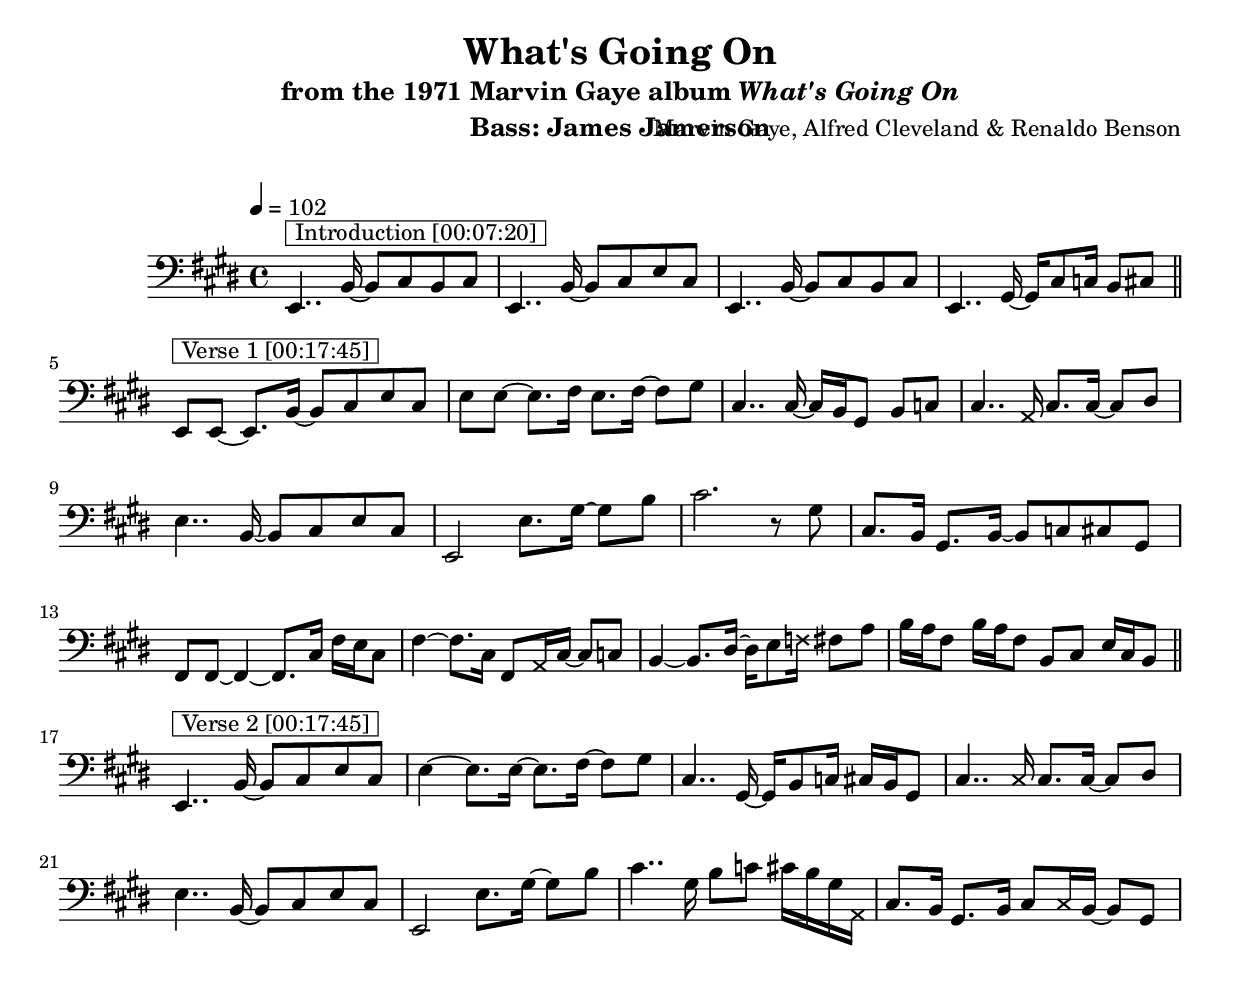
\version "2.20.0"
\language "english"

\include "../../layout.ly"

\paper {
  #(set-default-paper-size "letter")
  % #(systems-per-page = #10)
}

#(set-global-staff-size 20)

\header {
  title      = "What's Going On" 
  subtitle   = \markup { "from the 1971 Marvin Gaye album" \italic "What's Going On"} 
  composer   = "Marvin Gaye, Alfred Cleveland & Renaldo Benson"
  instrument = "Bass: James Jamerson"
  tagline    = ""
}

\markup \vspace #1


introduction = \chordmode{
  \repeat unfold 4 {e1:maj7}
}
verse = \chordmode{
  \repeat unfold 2 {
    e1:maj7 e:maj7 cs:min7 cs:min7
  }
  fs:min7 fs:min7 a:/b b:9
}
prechorus = \chordmode{
  \repeat unfold 2 {fs1:min9 a:maj7/b}
  fs1:min9 a2:maj7/b b:9
}
chorus = \chordmode{
  \repeat unfold  2{e1:maj7 cs:min7}
}
bridge = \chordmode{
  \repeat unfold 8 {a1:min9}
  \repeat unfold 4 {a:/b}
}
  
harmonies = \chordmode{
  \set majorSevenSymbol = \markup{"maj7"}

  \introduction
  \verse
  \verse
  \prechorus
  \chorus
  \bridge

  \verse
  \prechorus
  \chorus
  \bridge
  \bridge
}


bassline = \relative {
  \tempo 4 = 102
  \clef bass
  \key e \major

  \set countPercentRepeats = ##t

  ^\markup {\box{" Introduction [00:07:20] "}}
  e,4.. b'16~ b8 cs b cs
  e,4.. b'16~ b8 cs e cs
  e,4.. b'16~ b8 cs b cs
  e,4.. gs16~ gs cs8 c16 b8 cs
  \bar "||"

  ^\markup {\box{" Verse 1 [00:17:45] "}}
  e,8 e~ e8. b'16~ b8 cs e cs
  e e~ e8. fs16 e8. fs16~ fs8 gs
  cs,4.. cs16~ cs b gs8 b c
  cs4.. \xNote{a16} cs8. cs16~ cs8 ds

  % ^\markup {\box{" [00:27:00] "}}
  e4.. b16~ b8 cs e cs
  e,2 e'8. gs16~ gs8 b
  cs2. r8 gs
  cs,8. b16 gs8. b16~b8 c cs gs

  % ^\markup {\box{" [00:36:18] "}}
  fs8 fs~ fs4~ fs8. cs'16 fs e cs8
  fs4~ fs8. cs16 fs,8 \xNote{a16} cs~ cs8 c
  b4~ b8. ds16~ ds e8 \xNote{f16} fs8 a
  \repeat unfold 2 {b16 a fs8} b,8 cs e16 cs b8
  \bar "||"

  ^\markup {\box{" Verse 2 [00:17:45] "}}
  e,4.. b'16~ b8 cs e cs
  e4~ e8. e16~ e8. fs16~ fs8 gs
  cs,4.. gs16~ gs b8 c16 cs b gs8
  cs4.. \xNote{cs16} cs8. cs16~ cs8 ds

  e4.. b16~ b8 cs e cs
  e,2 e'8. gs16~ gs8 b
  cs4.. gs16 b8 c cs16 b gs \xNote{a,}
  cs8. b16 gs8. b16 cs8 \xNote{cs16} b ~b8 gs
}


\score{
  <<
  % \new ChordNames{
  %   \set chordChanges = ##t % do not repeat same chord notation
  %   \harmonies
  % }
  \new Voice = "one" {\bassline}
  >>
}

\layout{
   \context{
     \Score
     \consists #(line-breaks '(4))
  }
}
